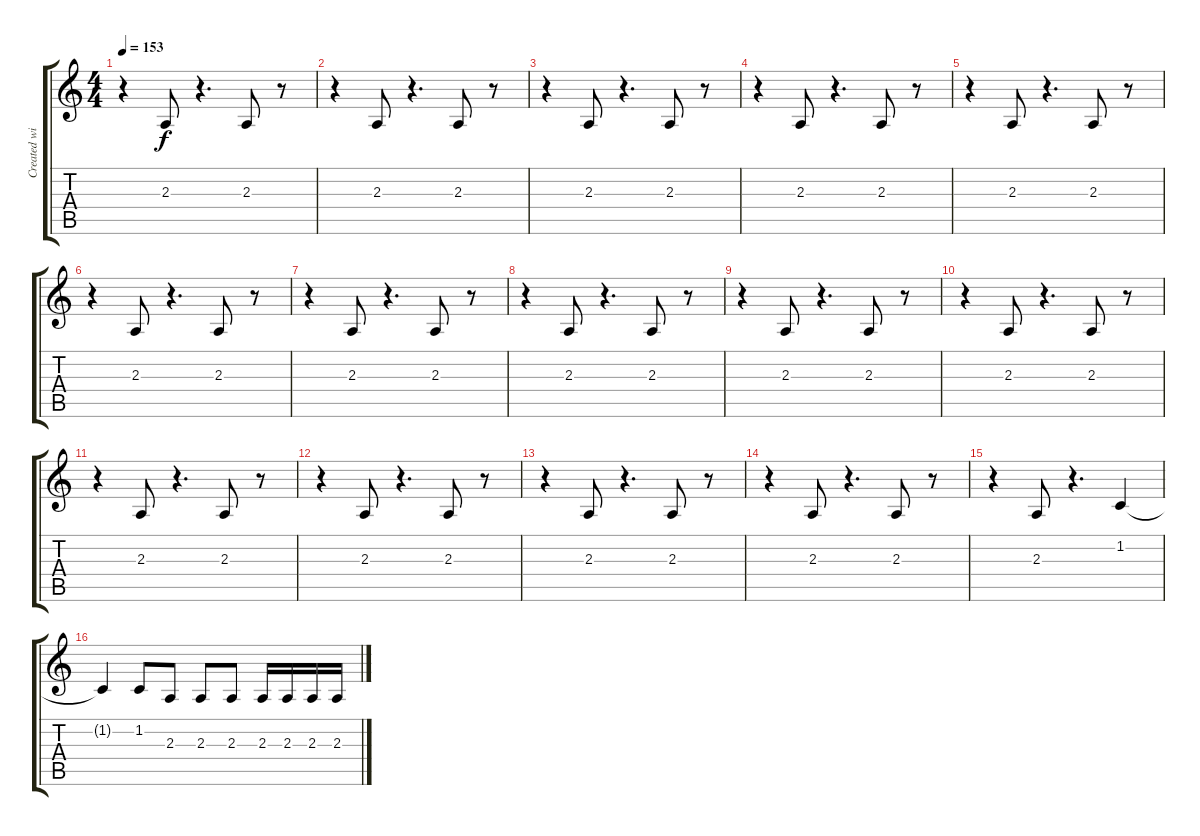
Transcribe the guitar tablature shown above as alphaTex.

\track ("Created with" "Created wi") {instrument gunshot}
\staff {score tabs}
\tuning (E4 B3 G3 D3 A2 E2) {hide}
\ts (4 4)
\tempo 153
\clef g2
\ks c
r.4{dy f} 2.3.8{instrument gunshot} r.4{d} 2.3.8{instrument gunshot} r.8 |
r.4 2.3.8{instrument gunshot} r.4{d} 2.3.8{instrument gunshot} r.8 |
r.4 2.3.8{instrument gunshot} r.4{d} 2.3.8{instrument gunshot} r.8 |
r.4 2.3.8{instrument gunshot} r.4{d} 2.3.8{instrument gunshot} r.8 |
r.4 2.3.8{instrument gunshot} r.4{d} 2.3.8{instrument gunshot} r.8 |
r.4 2.3.8{instrument gunshot} r.4{d} 2.3.8{instrument gunshot} r.8 |
r.4 2.3.8{instrument gunshot} r.4{d} 2.3.8{instrument gunshot} r.8 |
r.4 2.3.8{instrument gunshot} r.4{d} 2.3.8{instrument gunshot} r.8 |
r.4 2.3.8{instrument gunshot} r.4{d} 2.3.8{instrument gunshot} r.8 |
r.4 2.3.8{instrument gunshot} r.4{d} 2.3.8{instrument gunshot} r.8 |
r.4 2.3.8{instrument gunshot} r.4{d} 2.3.8{instrument gunshot} r.8 |
r.4 2.3.8{instrument gunshot} r.4{d} 2.3.8{instrument gunshot} r.8 |
r.4 2.3.8{instrument gunshot} r.4{d} 2.3.8{instrument gunshot} r.8 |
r.4 2.3.8{instrument gunshot} r.4{d} 2.3.8{instrument gunshot} r.8 |
r.4 2.3.8{instrument gunshot} r.4{d} 1.2.4{instrument orchestrahit} |
1.2{t}.4 1.2.8 2.3.8{instrument gunshot} 2.3.8 2.3.8 2.3.16 2.3.16 2.3.16 2.3.16
